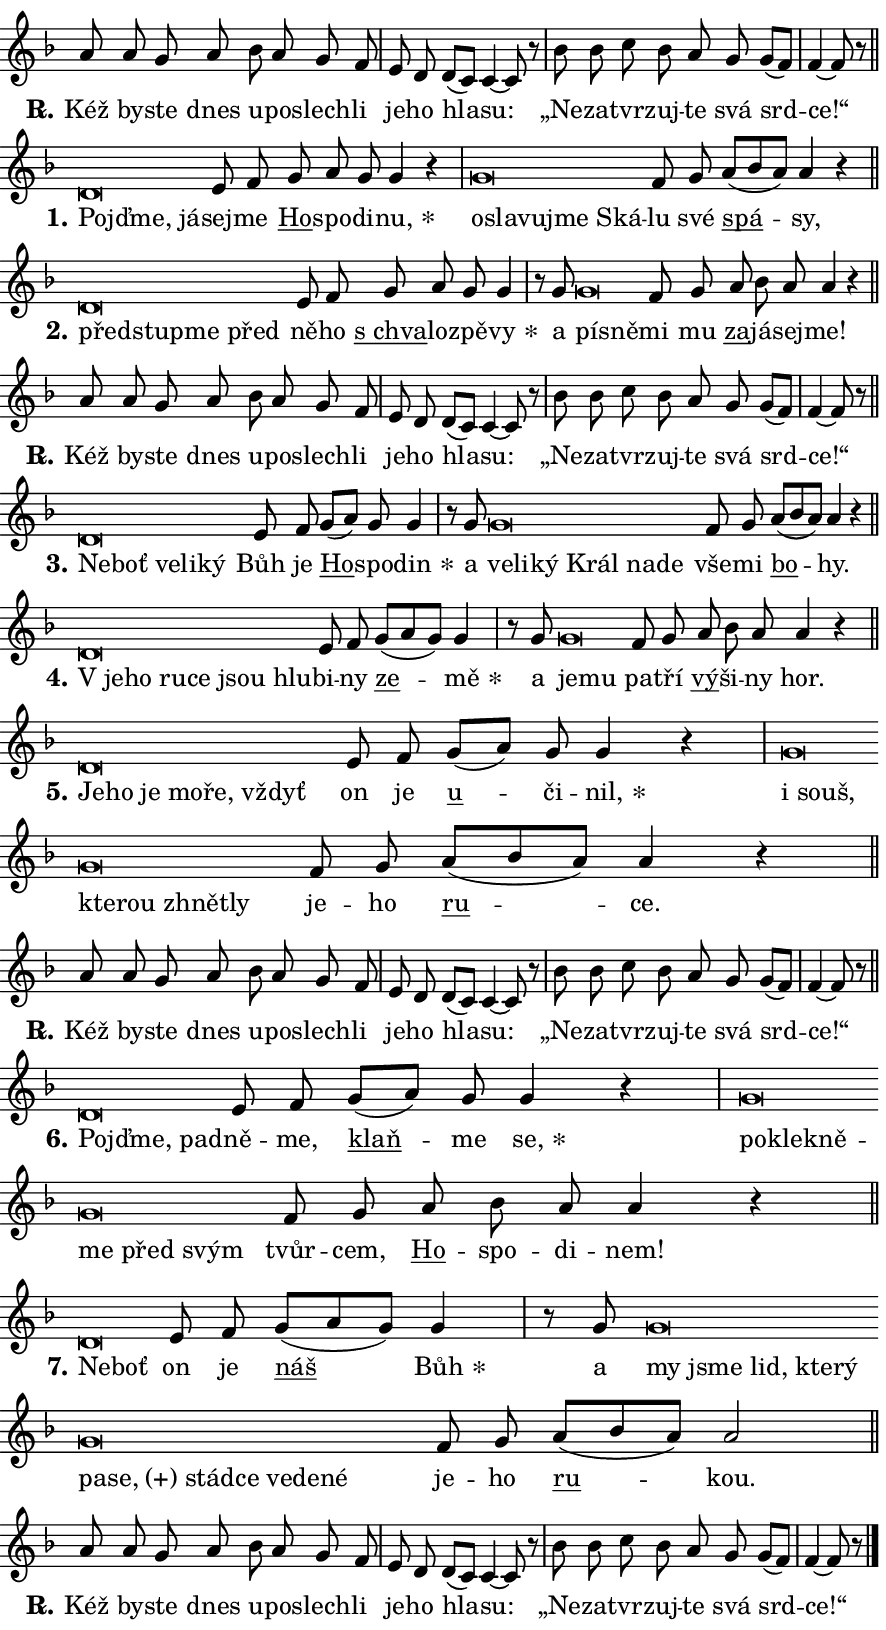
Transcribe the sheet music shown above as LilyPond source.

\version "2.24.0"
\header { tagline = "" }
\paper {
  indent = 0\cm
  top-margin = 0\cm
  right-margin = 0.13\cm % to fit lyric hyphens
  bottom-margin = 0\cm
  left-margin = 0\cm
  paper-width = 15\cm
  page-breaking = #ly:one-page-breaking
  system-system-spacing.basic-distance = #11
  score-system-spacing.basic-distance = #11
  ragged-last = ##f
}


%% Author: Thomas Morley
%% https://lists.gnu.org/archive/html/lilypond-user/2020-05/msg00002.html
#(define (line-position grob)
"Returns position of @var[grob} in current system:
   @code{'start}, if at first time-step
   @code{'end}, if at last time-step
   @code{'middle} otherwise
"
  (let* ((col (ly:item-get-column grob))
         (ln (ly:grob-object col 'left-neighbor))
         (rn (ly:grob-object col 'right-neighbor))
         (col-to-check-left (if (ly:grob? ln) ln col))
         (col-to-check-right (if (ly:grob? rn) rn col))
         (break-dir-left
           (and
             (ly:grob-property col-to-check-left 'non-musical #f)
             (ly:item-break-dir col-to-check-left)))
         (break-dir-right
           (and
             (ly:grob-property col-to-check-right 'non-musical #f)
             (ly:item-break-dir col-to-check-right))))
        (cond ((eqv? 1 break-dir-left) 'start)
              ((eqv? -1 break-dir-right) 'end)
              (else 'middle))))

#(define (tranparent-at-line-position vctor)
  (lambda (grob)
  "Relying on @code{line-position} select the relevant enry from @var{vctor}.
Used to determine transparency,"
    (case (line-position grob)
      ((end) (not (vector-ref vctor 0)))
      ((middle) (not (vector-ref vctor 1)))
      ((start) (not (vector-ref vctor 2))))))

noteHeadBreakVisibility =
#(define-music-function (break-visibility)(vector?)
"Makes @code{NoteHead}s transparent relying on @var{break-visibility}"
#{
  \override NoteHead.transparent =
    #(tranparent-at-line-position break-visibility)
#})

#(define delete-ledgers-for-transparent-note-heads
  (lambda (grob)
    "Reads whether a @code{NoteHead} is transparent.
If so this @code{NoteHead} is removed from @code{'note-heads} from
@var{grob}, which is supposed to be @code{LedgerLineSpanner}.
As a result ledgers are not printed for this @code{NoteHead}"
    (let* ((nhds-array (ly:grob-object grob 'note-heads))
           (nhds-list
             (if (ly:grob-array? nhds-array)
                 (ly:grob-array->list nhds-array)
                 '()))
           ;; Relies on the transparent-property being done before
           ;; Staff.LedgerLineSpanner.after-line-breaking is executed.
           ;; This is fragile ...
           (to-keep
             (remove
               (lambda (nhd)
                 (ly:grob-property nhd 'transparent #f))
               nhds-list)))
      ;; TODO find a better method to iterate over grob-arrays, similiar
      ;; to filter/remove etc for lists
      ;; For now rebuilt from scratch
      (set! (ly:grob-object grob 'note-heads)  '())
      (for-each
        (lambda (nhd)
          (ly:pointer-group-interface::add-grob grob 'note-heads nhd))
        to-keep))))

squashNotes = {
  \override NoteHead.X-extent = #'(-0.2 . 0.2)
  \override NoteHead.Y-extent = #'(-0.75 . 0)
  \override NoteHead.stencil =
    #(lambda (grob)
       (let ((pos (ly:grob-property grob 'staff-position)))
         (begin
           (if (< pos -7) (display "ERROR: Lower brevis then expected\n") (display ""))
           (if (<= pos -6) ly:text-interface::print ly:note-head::print))))
}
unSquashNotes = {
  \revert NoteHead.X-extent
  \revert NoteHead.Y-extent
  \revert NoteHead.stencil
}

hideNotes = \noteHeadBreakVisibility #begin-of-line-visible
unHideNotes = \noteHeadBreakVisibility #all-visible

% work-around for resetting accidentals
% https://lilypond.org/doc/v2.23/Documentation/notation/displaying-rhythms#unmetered-music
cadenzaMeasure = {
  \cadenzaOff
  \partial 1024 s1024
  \cadenzaOn
}

#(define-markup-command (accent layout props text) (markup?)
  "Underline accented syllable"
  (interpret-markup layout props
    #{\markup \override #'(offset . 4.3) \underline { #text }#}))

responsum = \markup \concat {
  "R" \hspace #-1.05 \path #0.1 #'((moveto 0 0.07) (lineto 0.9 0.8)) \hspace #0.05 "."
}

spaceSize = #0.6828661417322834 % exact space size for TeX Gyre Schola

\layout {
  \context {
    \Staff
    \remove "Time_signature_engraver"
    \override LedgerLineSpanner.after-line-breaking = #delete-ledgers-for-transparent-note-heads
  }
  \context {
    \Lyrics {
      \override LyricSpace.minimum-distance = \spaceSize
      \override LyricText.font-name = #"TeX Gyre Schola"
      \override LyricText.font-size = 1
      \override StanzaNumber.font-name = #"TeX Gyre Schola Bold"
      \override StanzaNumber.font-size = 1
    }
  }
  \context {
    \Score 
    \override NoteHead.text =
      #(lambda (grob) 
        (let ((pos (ly:grob-property grob 'staff-position)))
          #{\markup {
            \combine
              \halign #-0.55 \raise #(if (= pos -6) 0 0.5) \override #'(thickness . 2) \draw-line #'(3.2 . 0)
              \musicglyph "noteheads.sM1"
          }#}))
  }
}

% magnetic-lyrics.ily
%
%   written by
%     Jean Abou Samra <jean@abou-samra.fr>
%     Werner Lemberg <wl@gnu.org>
%
%   adapted by
%     Jiri Hon <jiri.hon@gmail.com>
%
% Version 2022-Apr-15

% https://www.mail-archive.com/lilypond-user@gnu.org/msg149350.html

#(define (Left_hyphen_pointer_engraver context)
   "Collect syllable-hyphen-syllable occurrences in lyrics and store
them in properties.  This engraver only looks to the left.  For
example, if the lyrics input is @code{foo -- bar}, it does the
following.

@itemize @bullet
@item
Set the @code{text} property of the @code{LyricHyphen} grob between
@q{foo} and @q{bar} to @code{foo}.

@item
Set the @code{left-hyphen} property of the @code{LyricText} grob with
text @q{foo} to the @code{LyricHyphen} grob between @q{foo} and
@q{bar}.
@end itemize

Use this auxiliary engraver in combination with the
@code{lyric-@/text::@/apply-@/magnetic-@/offset!} hook."
   (let ((hyphen #f)
         (text #f))
     (make-engraver
      (acknowledgers
       ((lyric-syllable-interface engraver grob source-engraver)
        (set! text grob)))
      (end-acknowledgers
       ((lyric-hyphen-interface engraver grob source-engraver)
        ;(when (not (grob::has-interface grob 'lyric-space-interface))
          (set! hyphen grob)));)
      ((stop-translation-timestep engraver)
       (when (and text hyphen)
         (ly:grob-set-object! text 'left-hyphen hyphen))
       (set! text #f)
       (set! hyphen #f)))))

#(define (lyric-text::apply-magnetic-offset! grob)
   "If the space between two syllables is less than the value in
property @code{LyricText@/.details@/.squash-threshold}, move the right
syllable to the left so that it gets concatenated with the left
syllable.

Use this function as a hook for
@code{LyricText@/.after-@/line-@/breaking} if the
@code{Left_@/hyphen_@/pointer_@/engraver} is active."
   (let ((hyphen (ly:grob-object grob 'left-hyphen #f)))
     (when hyphen
       (let ((left-text (ly:spanner-bound hyphen LEFT)))
         (when (grob::has-interface left-text 'lyric-syllable-interface)
           (let* ((common (ly:grob-common-refpoint grob left-text X))
                  (this-x-ext (ly:grob-extent grob common X))
                  (left-x-ext
                   (begin
                     ;; Trigger magnetism for left-text.
                     (ly:grob-property left-text 'after-line-breaking)
                     (ly:grob-extent left-text common X)))
                  ;; `delta` is the gap width between two syllables.
                  (delta (- (interval-start this-x-ext)
                            (interval-end left-x-ext)))
                  (details (ly:grob-property grob 'details))
                  (threshold (assoc-get 'squash-threshold details 0.2)))
             (when (< delta threshold)
               (let* (;; We have to manipulate the input text so that
                      ;; ligatures crossing syllable boundaries are not
                      ;; disabled.  For languages based on the Latin
                      ;; script this is essentially a beautification.
                      ;; However, for non-Western scripts it can be a
                      ;; necessity.
                      (lt (ly:grob-property left-text 'text))
                      (rt (ly:grob-property grob 'text))
                      (is-space (grob::has-interface hyphen 'lyric-space-interface))
                      (space (if is-space " " ""))
                      (extra-delta (if is-space spaceSize 0))
                      ;; Append new syllable.
                      (ltrt-space (if (and (string? lt) (string? rt))
                                (string-append lt space rt)
                                (make-concat-markup (list lt space rt))))
                      ;; Right-align `ltrt` to the right side.
                      (ltrt-space-markup (grob-interpret-markup
                               grob
                               (make-translate-markup
                                (cons (interval-length this-x-ext) 0)
                                (make-right-align-markup ltrt-space)))))
                 (begin
                   ;; Don't print `left-text`.
                   (ly:grob-set-property! left-text 'stencil #f)
                   ;; Set text and stencil (which holds all collected
                   ;; syllables so far) and shift it to the left.
                   (ly:grob-set-property! grob 'text ltrt-space)
                   (ly:grob-set-property! grob 'stencil ltrt-space-markup)
                   (ly:grob-translate-axis! grob (- (- delta extra-delta)) X))))))))))


#(define (lyric-hyphen::displace-bounds-first grob)
   ;; Make very sure this callback isn't triggered too early.
   (let ((left (ly:spanner-bound grob LEFT))
         (right (ly:spanner-bound grob RIGHT)))
     (ly:grob-property left 'after-line-breaking)
     (ly:grob-property right 'after-line-breaking)
     (ly:lyric-hyphen::print grob)))

squashThreshold = #0.4

\layout {
  \context {
    \Lyrics
    \consists #Left_hyphen_pointer_engraver
    \override LyricText.after-line-breaking =
      #lyric-text::apply-magnetic-offset!
    \override LyricHyphen.stencil = #lyric-hyphen::displace-bounds-first
    \override LyricText.details.squash-threshold = \squashThreshold
    \override LyricHyphen.minimum-distance = 0
    \override LyricHyphen.minimum-length = \squashThreshold
  }
}

squashText = \override LyricText.details.squash-threshold = 9999
unSquashText = \override LyricText.details.squash-threshold = \squashThreshold

leftText = \override LyricText.self-alignment-X = #LEFT
unLeftText = \revert LyricText.self-alignment-X

starOffset = #(lambda (grob) 
                (let ((x_offset (ly:self-alignment-interface::aligned-on-x-parent grob)))
                  (if (= x_offset 0) 0 (+ x_offset 1.2))))

star = #(define-music-function (syllable)(string?)
"Append star separator at the end of a syllable"
#{
  \once \override LyricText.X-offset = #starOffset
  \lyricmode { \markup {
    #syllable
    \override #'((font-name . "TeX Gyre Schola Bold")) \hspace #0.2 \lower #0.65 \larger "*"
  } }
#})

starAccent = #(define-music-function (syllable)(string?)
"Append star separator at the end of a syllable and make accent"
#{
  \once \override LyricText.X-offset = #starOffset
  \lyricmode { \markup {
    \accent #syllable
    \override #'((font-name . "TeX Gyre Schola Bold")) \hspace #0.2 \lower #0.65 \larger "*"
  } }
#})

breath = #(define-music-function (syllable)(string?)
"Append breathing indicator at the end of a syllable"
#{
  \lyricmode { \markup { #syllable "+" } }
#})

optionalBreath = #(define-music-function (syllable)(string?)
"Append optional breathing indicator at the end of a syllable"
#{
  \lyricmode { \markup { #syllable "(+)" } }
#})


\score {
    <<
        \new Voice = "melody" { \cadenzaOn \key f \major \relative { a'8 a g a bes a g f \cadenzaMeasure \bar "|" e d \bar "" d[( c)] c4~ c8 r8 \cadenzaMeasure \bar "|" bes' bes \bar "" c bes a g g[( f)] \cadenzaMeasure \bar "|" f4~ f8 r \cadenzaMeasure \bar "||" \break } }
        \new Lyrics \lyricsto "melody" { \lyricmode { \set stanza = \responsum
Kéž by -- ste dnes u -- po -- slech -- li je -- ho hla -- su: „Ne -- za -- tvr -- zuj -- te svá srd -- ce!“ } }
    >>
    \layout {}
}

\score {
    <<
        \new Voice = "melody" { \cadenzaOn \key f \major \relative { \squashNotes d'\breve*1/16 \hideNotes \breve*1/16 \breve*1/16 \bar "" \unHideNotes \unSquashNotes e8 f \bar "" g a g g4 r \cadenzaMeasure \bar "|" \squashNotes g\breve*1/16 \hideNotes \breve*1/16 \bar "" \breve*1/16 \bar "" \breve*1/16 \breve*1/16 \bar "" \unHideNotes \unSquashNotes f8 g \bar "" a[( bes a)] a4 r \cadenzaMeasure \bar "||" \break } }
        \new Lyrics \lyricsto "melody" { \lyricmode { \set stanza = "1."
\leftText Pojď -- \squashText me, já -- \unLeftText \unSquashText sej -- me \markup \accent Ho -- spo -- di -- \star nu, \leftText o -- \squashText sla -- vu -- jme Ská -- \unLeftText \unSquashText lu své \markup \accent spá -- sy, } }
    >>
    \layout {}
}

\score {
    <<
        \new Voice = "melody" { \cadenzaOn \key f \major \relative { \squashNotes d'\breve*1/16 \hideNotes \breve*1/16 \bar "" \breve*1/16 \breve*1/16 \bar "" \unHideNotes \unSquashNotes e8 f \bar "" g a g g4 \cadenzaMeasure \bar "|" r8 g8 \squashNotes g\breve*1/16 \hideNotes \breve*1/16 \bar "" \unHideNotes \unSquashNotes f8 g \bar "" a bes a a4 r \cadenzaMeasure \bar "||" \break } }
        \new Lyrics \lyricsto "melody" { \lyricmode { \set stanza = "2."
\leftText před -- \squashText stup -- me před \unLeftText \unSquashText ně -- ho \markup \accent "s chva" -- lo -- zpě -- \star vy a \leftText pí -- \squashText sně -- \unLeftText \unSquashText mi mu \markup \accent za -- já -- sej -- me! } }
    >>
    \layout {}
}

\score {
    <<
        \new Voice = "melody" { \cadenzaOn \key f \major \relative { a'8 a g a bes a g f \cadenzaMeasure \bar "|" e d \bar "" d[( c)] c4~ c8 r8 \cadenzaMeasure \bar "|" bes' bes \bar "" c bes a g g[( f)] \cadenzaMeasure \bar "|" f4~ f8 r \cadenzaMeasure \bar "||" \break } }
        \new Lyrics \lyricsto "melody" { \lyricmode { \set stanza = \responsum
Kéž by -- ste dnes u -- po -- slech -- li je -- ho hla -- su: „Ne -- za -- tvr -- zuj -- te svá srd -- ce!“ } }
    >>
    \layout {}
}

\score {
    <<
        \new Voice = "melody" { \cadenzaOn \key f \major \relative { \squashNotes d'\breve*1/16 \hideNotes \breve*1/16 \bar "" \breve*1/16 \bar "" \breve*1/16 \breve*1/16 \bar "" \unHideNotes \unSquashNotes e8 f \bar "" g[( a)] g g4 \cadenzaMeasure \bar "|" r8 g8 \squashNotes g\breve*1/16 \hideNotes \breve*1/16 \bar "" \breve*1/16 \bar "" \breve*1/16 \bar "" \breve*1/16 \breve*1/16 \bar "" \unHideNotes \unSquashNotes f8 g \bar "" a[( bes a)] a4 r \cadenzaMeasure \bar "||" \break } }
        \new Lyrics \lyricsto "melody" { \lyricmode { \set stanza = "3."
\leftText Ne -- \squashText boť ve -- li -- ký \unLeftText \unSquashText Bůh je \markup \accent Ho -- spo -- \star din a \leftText ve -- \squashText li -- ký Král na -- de \unLeftText \unSquashText vše -- mi \markup \accent bo -- hy. } }
    >>
    \layout {}
}

\score {
    <<
        \new Voice = "melody" { \cadenzaOn \key f \major \relative { \squashNotes d'\breve*1/16 \hideNotes \breve*1/16 \bar "" \breve*1/16 \bar "" \breve*1/16 \bar "" \breve*1/16 \breve*1/16 \bar "" \unHideNotes \unSquashNotes e8 f \bar "" g[( a g)] g4 \cadenzaMeasure \bar "|" r8 g8 \squashNotes g\breve*1/16 \hideNotes \breve*1/16 \bar "" \unHideNotes \unSquashNotes f8 g \bar "" a bes a a4 r \cadenzaMeasure \bar "||" \break } }
        \new Lyrics \lyricsto "melody" { \lyricmode { \set stanza = "4."
\leftText "V je" -- \squashText ho ru -- ce jsou hlu -- \unLeftText \unSquashText bi -- ny \markup \accent ze -- \star mě a \leftText je -- \squashText mu \unLeftText \unSquashText pa -- tří \markup \accent vý -- ši -- ny hor. } }
    >>
    \layout {}
}

\score {
    <<
        \new Voice = "melody" { \cadenzaOn \key f \major \relative { \squashNotes d'\breve*1/16 \hideNotes \breve*1/16 \bar "" \breve*1/16 \bar "" \breve*1/16 \bar "" \breve*1/16 \breve*1/16 \bar "" \unHideNotes \unSquashNotes e8 f \bar "" g[( a)] g g4 r \cadenzaMeasure \bar "|" \squashNotes g\breve*1/16 \hideNotes \breve*1/16 \bar "" \breve*1/16 \bar "" \breve*1/16 \bar "" \breve*1/16 \breve*1/16 \bar "" \unHideNotes \unSquashNotes f8 g \bar "" a[( bes a)] a4 r \cadenzaMeasure \bar "||" \break } }
        \new Lyrics \lyricsto "melody" { \lyricmode { \set stanza = "5."
\leftText Je -- \squashText ho je mo -- ře, vždyť \unLeftText \unSquashText on je \markup \accent u -- či -- \star nil, \leftText i \squashText souš, kte -- rou zhnět -- ly \unLeftText \unSquashText je -- ho \markup \accent ru -- ce. } }
    >>
    \layout {}
}

\score {
    <<
        \new Voice = "melody" { \cadenzaOn \key f \major \relative { a'8 a g a bes a g f \cadenzaMeasure \bar "|" e d \bar "" d[( c)] c4~ c8 r8 \cadenzaMeasure \bar "|" bes' bes \bar "" c bes a g g[( f)] \cadenzaMeasure \bar "|" f4~ f8 r \cadenzaMeasure \bar "||" \break } }
        \new Lyrics \lyricsto "melody" { \lyricmode { \set stanza = \responsum
Kéž by -- ste dnes u -- po -- slech -- li je -- ho hla -- su: „Ne -- za -- tvr -- zuj -- te svá srd -- ce!“ } }
    >>
    \layout {}
}

\score {
    <<
        \new Voice = "melody" { \cadenzaOn \key f \major \relative { \squashNotes d'\breve*1/16 \hideNotes \breve*1/16 \breve*1/16 \bar "" \unHideNotes \unSquashNotes e8 f \bar "" g[( a)] g g4 r \cadenzaMeasure \bar "|" \squashNotes g\breve*1/16 \hideNotes \breve*1/16 \bar "" \breve*1/16 \bar "" \breve*1/16 \bar "" \breve*1/16 \breve*1/16 \bar "" \unHideNotes \unSquashNotes f8 g \bar "" a bes a a4 r \cadenzaMeasure \bar "||" \break } }
        \new Lyrics \lyricsto "melody" { \lyricmode { \set stanza = "6."
\leftText Pojď -- \squashText me, pad -- \unLeftText \unSquashText ně -- me, \markup \accent klaň -- me \star se, \leftText po -- \squashText kle -- kně -- me před svým \unLeftText \unSquashText tvůr -- cem, \markup \accent Ho -- spo -- di -- nem! } }
    >>
    \layout {}
}

\score {
    <<
        \new Voice = "melody" { \cadenzaOn \key f \major \relative { \squashNotes d'\breve*1/16 \hideNotes \breve*1/16 \bar "" \unHideNotes \unSquashNotes e8 f \bar "" g[( a g)] g4 \cadenzaMeasure \bar "|" r8 g \squashNotes g\breve*1/16 \hideNotes \breve*1/16 \bar "" \breve*1/16 \bar "" \breve*1/16 \bar "" \breve*1/16 \bar "" \breve*1/16 \bar "" \breve*1/16 \bar "" \breve*1/16 \bar "" \breve*1/16 \bar "" \breve*1/16 \bar "" \breve*1/16 \breve*1/16 \bar "" \unHideNotes \unSquashNotes f8 g \bar "" a[( bes a)] a2 \cadenzaMeasure \bar "||" \break } }
        \new Lyrics \lyricsto "melody" { \lyricmode { \set stanza = "7."
\leftText Ne -- \squashText boť \unLeftText \unSquashText on je \markup \accent náš \star Bůh a \leftText my \squashText jsme lid, kte -- rý pa -- \optionalBreath se, stád -- ce ve -- de -- né \unLeftText \unSquashText je -- ho \markup \accent ru -- kou. } }
    >>
    \layout {}
}

\score {
    <<
        \new Voice = "melody" { \cadenzaOn \key f \major \relative { a'8 a g a bes a g f \cadenzaMeasure \bar "|" e d \bar "" d[( c)] c4~ c8 r8 \cadenzaMeasure \bar "|" bes' bes \bar "" c bes a g g[( f)] \cadenzaMeasure \bar "|" f4~ f8 r \cadenzaMeasure \bar "||" \break } \bar "|." }
        \new Lyrics \lyricsto "melody" { \lyricmode { \set stanza = \responsum
Kéž by -- ste dnes u -- po -- slech -- li je -- ho hla -- su: „Ne -- za -- tvr -- zuj -- te svá srd -- ce!“ } }
    >>
    \layout {}
}
